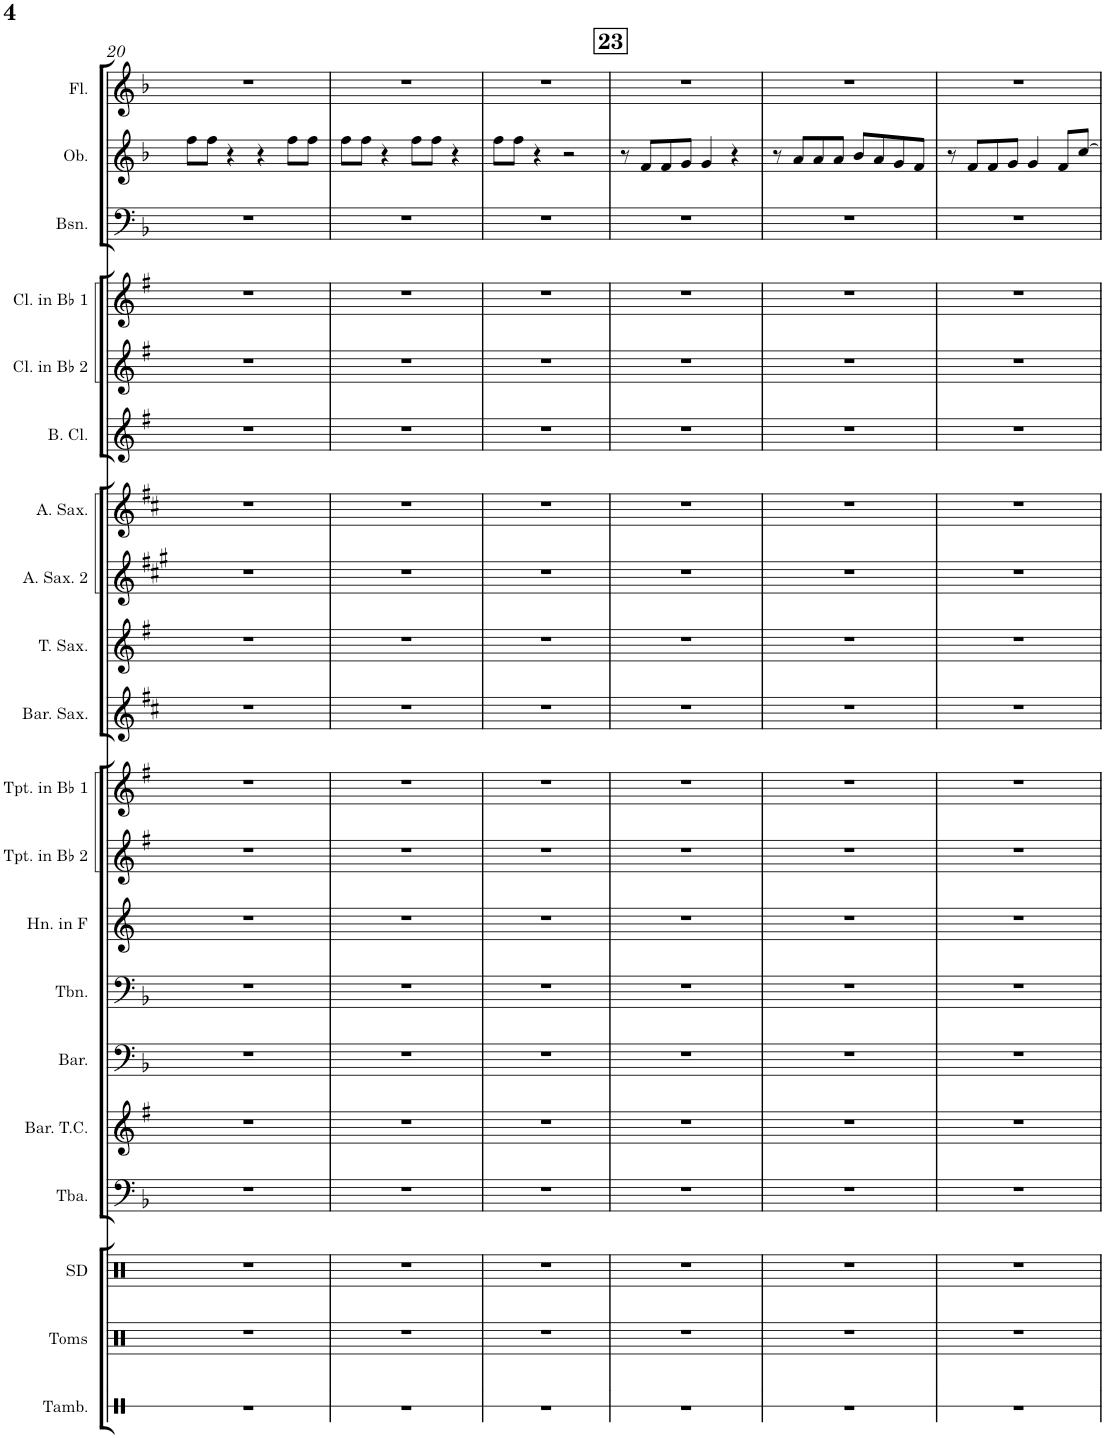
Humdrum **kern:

**kern	**kern	**kern	**kern	**kern	**kern	**kern	**kern	**kern	**kern	**kern	**kern	**kern	**kern	**kern	**kern	**kern	**kern	**kern	**kern
*part20	*part19	*part18	*part17	*part16	*part15	*part14	*part13	*part12	*part11	*part10	*part9	*part8	*part7	*part6	*part5	*part4	*part3	*part2	*part1
*staff20	*staff19	*staff18	*staff17	*staff16	*staff15	*staff14	*staff13	*staff12	*staff11	*staff10	*staff9	*staff8	*staff7	*staff6	*staff5	*staff4	*staff3	*staff2	*staff1
*I"Tambourine	*I"Toms	*I"Snare Drum	*I"Tuba	*I"Baritone T.C.	*I"Baritone	*I"Trombone	*I"Horn in F	*I"Trumpet in Bb 2	*I"Trumpet in Bb 1	*I"Baritone Saxophone	*I"Tenor Saxophone	*I"Alto Saxophone 2	*I"Alto Saxophone	*I"Bass Clarinet	*I"Clarinet in Bb 2	*I"Clarinet in Bb 1	*I"Bassoon	*I"Oboe	*I"Flute
*I'Tamb.	*I'Toms	*I'SD	*I'Tba.	*I'Bar. T.C.	*I'Bar.	*I'Tbn.	*I'Hn. in F	*I'Tpt. in Bb 2	*I'Tpt. in Bb 1	*I'Bar. Sax.	*I'T. Sax.	*I'A. Sax. 2	*I'A. Sax.	*I'B. Cl.	*I'Cl. in Bb 2	*I'Cl. in Bb 1	*I'Bsn.	*I'Ob.	*I'Fl.
!!LO:PB:g=z
*clefX	*clefX	*clefX	*clefF4	*clefG2	*clefF4	*clefF4	*clefG2	*clefG2	*clefG2	*clefG2	*clefG2	*clefG2	*clefG2	*clefG2	*clefG2	*clefG2	*clefF4	*clefG2	*clefG2
*	*	*	*	*Trd8c14	*Trd4c7	*	*Trd4c7	*Trd1c2	*Trd1c2	*Trd12c21	*Trd8c14	*Trd5c9	*Trd5c9	*Trd8c14	*Trd1c2	*Trd1c2	*	*	*
*k[]	*k[]	*k[]	*k[b-]	*k[f#]	*k[b-]	*k[b-]	*k[]	*k[f#]	*k[f#]	*k[f#c#]	*k[f#]	*k[f#c#g#]	*k[f#c#]	*k[f#]	*k[f#]	*k[f#]	*k[b-]	*k[b-]	*k[b-]
*M4/4	*M4/4	*M4/4	*M4/4	*M4/4	*M4/4	*M4/4	*M4/4	*M4/4	*M4/4	*M4/4	*M4/4	*M4/4	*M4/4	*M4/4	*M4/4	*M4/4	*M4/4	*M4/4	*M4/4
=20	=20	=20	=20	=20	=20	=20	=20	=20	=20	=20	=20	=20	=20	=20	=20	=20	=20	=20	=20
1r	1r	1r	1r	1r	1r	1r	1r	1r	1r	1r	1r	1r	1r	1r	1r	1r	1r	8ff\L	1r
.	.	.	.	.	.	.	.	.	.	.	.	.	.	.	.	.	.	8ff\J	.
.	.	.	.	.	.	.	.	.	.	.	.	.	.	.	.	.	.	4r	.
.	.	.	.	.	.	.	.	.	.	.	.	.	.	.	.	.	.	4r	.
.	.	.	.	.	.	.	.	.	.	.	.	.	.	.	.	.	.	8ff\L	.
.	.	.	.	.	.	.	.	.	.	.	.	.	.	.	.	.	.	8ff\J	.
=21	=21	=21	=21	=21	=21	=21	=21	=21	=21	=21	=21	=21	=21	=21	=21	=21	=21	=21	=21
1r	1r	1r	1r	1r	1r	1r	1r	1r	1r	1r	1r	1r	1r	1r	1r	1r	1r	8ff\L	1r
.	.	.	.	.	.	.	.	.	.	.	.	.	.	.	.	.	.	8ff\J	.
.	.	.	.	.	.	.	.	.	.	.	.	.	.	.	.	.	.	4r	.
.	.	.	.	.	.	.	.	.	.	.	.	.	.	.	.	.	.	8ff\L	.
.	.	.	.	.	.	.	.	.	.	.	.	.	.	.	.	.	.	8ff\J	.
.	.	.	.	.	.	.	.	.	.	.	.	.	.	.	.	.	.	4r	.
=22	=22	=22	=22	=22	=22	=22	=22	=22	=22	=22	=22	=22	=22	=22	=22	=22	=22	=22	=22
1r	1r	1r	1r	1r	1r	1r	1r	1r	1r	1r	1r	1r	1r	1r	1r	1r	1r	8ff\L	1r
.	.	.	.	.	.	.	.	.	.	.	.	.	.	.	.	.	.	8ff\J	.
.	.	.	.	.	.	.	.	.	.	.	.	.	.	.	.	.	.	4r	.
.	.	.	.	.	.	.	.	.	.	.	.	.	.	.	.	.	.	2r	.
!!LO:REH:place=s1:a:B:cj:fs=14:t=23
=23	=23	=23	=23	=23	=23	=23	=23	=23	=23	=23	=23	=23	=23	=23	=23	=23	=23	=23	=23
1r	1r	1r	1r	1r	1r	1r	1r	1r	1r	1r	1r	1r	1r	1r	1r	1r	1r	8r	1r
.	.	.	.	.	.	.	.	.	.	.	.	.	.	.	.	.	.	8f/L	.
.	.	.	.	.	.	.	.	.	.	.	.	.	.	.	.	.	.	8f/	.
.	.	.	.	.	.	.	.	.	.	.	.	.	.	.	.	.	.	8g/J	.
.	.	.	.	.	.	.	.	.	.	.	.	.	.	.	.	.	.	4g/	.
.	.	.	.	.	.	.	.	.	.	.	.	.	.	.	.	.	.	4r	.
=24	=24	=24	=24	=24	=24	=24	=24	=24	=24	=24	=24	=24	=24	=24	=24	=24	=24	=24	=24
1r	1r	1r	1r	1r	1r	1r	1r	1r	1r	1r	1r	1r	1r	1r	1r	1r	1r	8r	1r
.	.	.	.	.	.	.	.	.	.	.	.	.	.	.	.	.	.	8a/L	.
.	.	.	.	.	.	.	.	.	.	.	.	.	.	.	.	.	.	8a/	.
.	.	.	.	.	.	.	.	.	.	.	.	.	.	.	.	.	.	8a/J	.
.	.	.	.	.	.	.	.	.	.	.	.	.	.	.	.	.	.	8b-/L	.
.	.	.	.	.	.	.	.	.	.	.	.	.	.	.	.	.	.	8a/	.
.	.	.	.	.	.	.	.	.	.	.	.	.	.	.	.	.	.	8g/	.
.	.	.	.	.	.	.	.	.	.	.	.	.	.	.	.	.	.	8f/J	.
=25	=25	=25	=25	=25	=25	=25	=25	=25	=25	=25	=25	=25	=25	=25	=25	=25	=25	=25	=25
1r	1r	1r	1r	1r	1r	1r	1r	1r	1r	1r	1r	1r	1r	1r	1r	1r	1r	8r	1r
.	.	.	.	.	.	.	.	.	.	.	.	.	.	.	.	.	.	8f/L	.
.	.	.	.	.	.	.	.	.	.	.	.	.	.	.	.	.	.	8f/	.
.	.	.	.	.	.	.	.	.	.	.	.	.	.	.	.	.	.	8g/J	.
.	.	.	.	.	.	.	.	.	.	.	.	.	.	.	.	.	.	4g/	.
.	.	.	.	.	.	.	.	.	.	.	.	.	.	.	.	.	.	8f/L	.
.	.	.	.	.	.	.	.	.	.	.	.	.	.	.	.	.	.	[8cc/J	.
=	=	=	=	=	=	=	=	=	=	=	=	=	=	=	=	=	=	=	=
*-	*-	*-	*-	*-	*-	*-	*-	*-	*-	*-	*-	*-	*-	*-	*-	*-	*-	*-	*-
